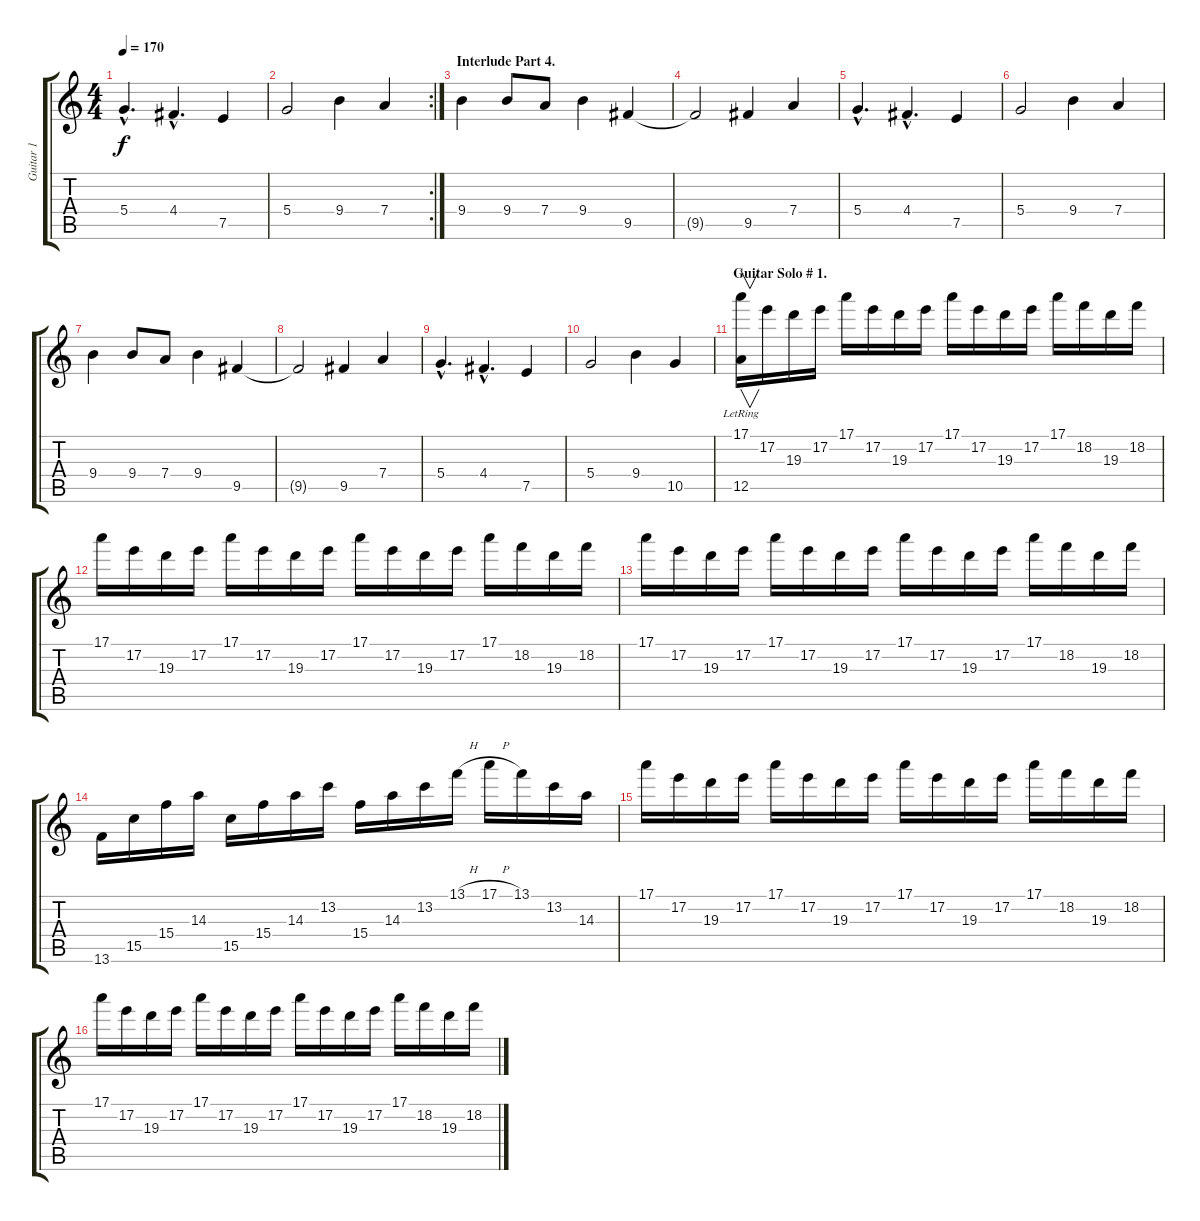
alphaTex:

\track ("Guitar 1" "Guitar 1") {instrument distortionguitar}
\staff {score tabs}
\tuning (E4 B3 G3 D3 A2 E2) {hide}
\ts (4 4)
\tempo 170
\clef g2
\ks c
5.4{hac}.4{d dy f} 4.4{hac}.4{d} 7.5.4 |
\rc 2
5.4.2 9.4.4 7.4.4 |
\section ("" "Interlude Part 4.")
9.4.4 9.4.8 7.4.8 9.4.4 9.5.4 |
9.5{t}.2 9.5.4 7.4.4 |
5.4{hac}.4{d} 4.4{hac}.4{d} 7.5.4 |
5.4.2 9.4.4 7.4.4 |
9.4.4 9.4.8 7.4.8 9.4.4 9.5.4 |
9.5{t}.2 9.5.4 7.4.4 |
5.4{hac}.4{d} 4.4{hac}.4{d} 7.5.4 |
5.4.2 9.4.4 10.5.4 |
\section ("" "Guitar Solo # 1.")
(17.1 12.5{lr}).16{v} 17.2.16 19.3.16 17.2.16 17.1.16 17.2.16 19.3.16 17.2.16 17.1.16 17.2.16 19.3.16 17.2.16 17.1.16 18.2.16 19.3.16 18.2.16 |
17.1.16 17.2.16 19.3.16 17.2.16 17.1.16 17.2.16 19.3.16 17.2.16 17.1.16 17.2.16 19.3.16 17.2.16 17.1.16 18.2.16 19.3.16 18.2.16 |
17.1.16 17.2.16 19.3.16 17.2.16 17.1.16 17.2.16 19.3.16 17.2.16 17.1.16 17.2.16 19.3.16 17.2.16 17.1.16 18.2.16 19.3.16 18.2.16 |
13.6.16 15.5.16 15.4.16 14.3.16 15.5.16 15.4.16 14.3.16 13.2.16 15.4.16 14.3.16 13.2.16 13.1{h}.16 17.1{h}.16 13.1.16 13.2.16 14.3.16 |
17.1.16 17.2.16 19.3.16 17.2.16 17.1.16 17.2.16 19.3.16 17.2.16 17.1.16 17.2.16 19.3.16 17.2.16 17.1.16 18.2.16 19.3.16 18.2.16 |
17.1.16 17.2.16 19.3.16 17.2.16 17.1.16 17.2.16 19.3.16 17.2.16 17.1.16 17.2.16 19.3.16 17.2.16 17.1.16 18.2.16 19.3.16 18.2.16
